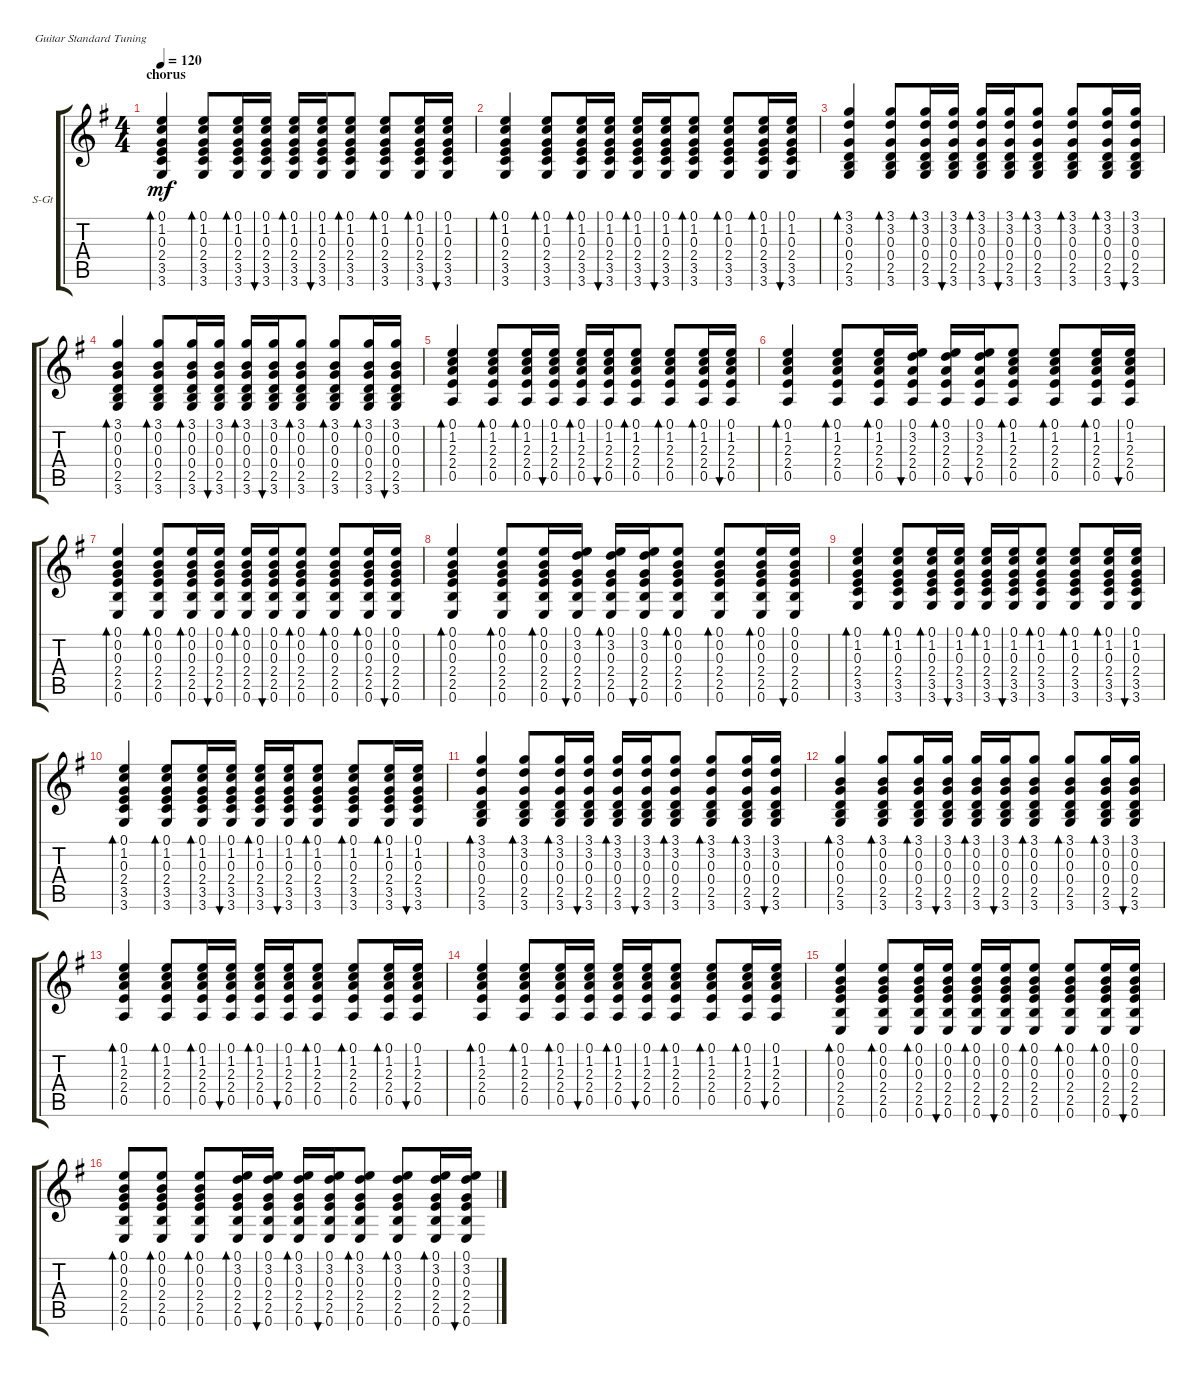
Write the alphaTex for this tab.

\defaultSystemsLayout 4
\bracketExtendMode groupsimilarinstruments
\firstSystemTrackNameOrientation horizontal
\otherSystemsTrackNameOrientation horizontal
\track ("Steel Guitar" "S-Gt") {instrument acousticguitarsteel}
\staff {score tabs}
\tuning (E4 B3 G3 D3 A2 E2)
\ts (4 4)
\section ("" "chorus")
\tempo 120
\clef g2
\ks eminor
(3.5 2.4 0.3 1.2 0.1 3.6).4{bd 30 dy mf} (3.5 2.4 0.3 1.2 0.1 3.6).8{bd 30} (3.5 2.4 0.3 1.2 0.1 3.6).16{bd 30} (3.5 2.4 0.3 1.2 0.1 3.6).16{bu 30} (3.5 2.4 0.3 1.2 0.1 3.6).16{bd 30} (3.5 2.4 0.3 1.2 0.1 3.6).16{bu 30} (3.5 2.4 0.3 1.2 0.1 3.6).8{bd 30} (3.5 2.4 0.3 1.2 0.1 3.6).8{bd 30} (3.5 2.4 0.3 1.2 0.1 3.6).16{bd 30} (3.5 2.4 0.3 1.2 0.1 3.6).16{bu 30} |
(3.5 2.4 0.3 1.2 0.1 3.6).4{bd 30} (3.5 2.4 0.3 1.2 0.1 3.6).8{bd 30} (3.5 2.4 0.3 1.2 0.1 3.6).16{bd 30} (3.5 2.4 0.3 1.2 0.1 3.6).16{bu 30} (3.5 2.4 0.3 1.2 0.1 3.6).16{bd 30} (3.5 2.4 0.3 1.2 0.1 3.6).16{bu 30} (3.5 2.4 0.3 1.2 0.1 3.6).8{bd 30} (3.5 2.4 0.3 1.2 0.1 3.6).8{bd 30} (3.5 2.4 0.3 1.2 0.1 3.6).16{bd 30} (3.5 2.4 0.3 1.2 0.1 3.6).16{bu 30} |
(2.5 0.4 0.3 3.2 3.1 3.6).4{bd 30} (2.5 0.4 0.3 3.2 3.1 3.6).8{bd 30} (2.5 0.4 0.3 3.2 3.1 3.6).16{bd 30} (2.5 0.4 0.3 3.2 3.1 3.6).16{bu 30} (2.5 0.4 0.3 3.2 3.1 3.6).16{bd 30} (2.5 0.4 0.3 3.2 3.1 3.6).16{bu 30} (2.5 0.4 0.3 3.2 3.1 3.6).8{bd 30} (2.5 0.4 0.3 3.2 3.1 3.6).8{bd 30} (2.5 0.4 0.3 3.2 3.1 3.6).16{bd 30} (2.5 0.4 0.3 3.2 3.1 3.6).16{bu 30} |
(2.5 0.4 0.3 0.2 3.1 3.6).4{bd 30} (2.5 0.4 0.3 0.2 3.1 3.6).8{bd 30} (2.5 0.4 0.3 0.2 3.1 3.6).16{bd 30} (2.5 0.4 0.3 0.2 3.1 3.6).16{bu 30} (2.5 0.4 0.3 0.2 3.1 3.6).16{bd 30} (2.5 0.4 0.3 0.2 3.1 3.6).16{bu 30} (2.5 0.4 0.3 0.2 3.1 3.6).8{bd 30} (2.5 0.4 0.3 0.2 3.1 3.6).8{bd 30} (2.5 0.4 0.3 0.2 3.1 3.6).16{bd 30} (2.5 0.4 0.3 0.2 3.1 3.6).16{bu 30} |
(0.5 2.4 2.3 1.2 0.1).4{bd 30} (0.5 2.4 2.3 1.2 0.1).8{bd 30} (0.5 2.4 2.3 1.2 0.1).16{bd 30} (0.5 2.4 2.3 1.2 0.1).16{bu 30} (0.5 2.4 2.3 1.2 0.1).16{bd 30} (0.5 2.4 2.3 1.2 0.1).16{bu 30} (0.5 2.4 2.3 1.2 0.1).8{bd 30} (0.5 2.4 2.3 1.2 0.1).8{bd 30} (0.5 2.4 2.3 1.2 0.1).16{bd 30} (0.5 2.4 2.3 1.2 0.1).16{bu 30} |
(0.5 2.4 2.3 1.2 0.1).4{bd 30} (0.5 2.4 2.3 1.2 0.1).8{bd 30} (0.5 2.4 2.3 1.2 0.1).16{bd 30} (0.5 2.4 2.3 3.2 0.1).16{bu 30} (0.5 2.4 2.3 3.2 0.1).16{bd 30} (0.5 2.4 2.3 3.2 0.1).16{bu 30} (0.5 2.4 2.3 1.2 0.1).8{bd 30} (0.5 2.4 2.3 1.2 0.1).8{bd 30} (0.5 2.4 2.3 1.2 0.1).16{bd 30} (0.5 2.4 2.3 1.2 0.1).16{bu 30} |
(2.5 2.4 0.3 0.2 0.1 0.6).4{bd 30} (2.5 2.4 0.3 0.2 0.1 0.6).8{bd 30} (2.5 2.4 0.3 0.2 0.1 0.6).16{bd 30} (2.5 2.4 0.3 0.2 0.1 0.6).16{bu 30} (2.5 2.4 0.3 0.2 0.1 0.6).16{bd 30} (2.5 2.4 0.3 0.2 0.1 0.6).16{bu 30} (2.5 2.4 0.3 0.2 0.1 0.6).8{bd 30} (2.5 2.4 0.3 0.2 0.1 0.6).8{bd 30} (2.5 2.4 0.3 0.2 0.1 0.6).16{bd 30} (2.5 2.4 0.3 0.2 0.1 0.6).16{bu 30} |
(2.5 2.4 0.3 0.2 0.1 0.6).4{bd 30} (2.5 2.4 0.3 0.2 0.1 0.6).8{bd 30} (2.5 2.4 0.3 0.2 0.1 0.6).16{bd 30} (2.5 2.4 0.3 3.2 0.1 0.6).16{bu 30} (2.5 2.4 0.3 3.2 0.1 0.6).16{bd 30} (2.5 2.4 0.3 3.2 0.1 0.6).16{bu 30} (2.5 2.4 0.3 0.2 0.1 0.6).8{bd 30} (2.5 2.4 0.3 0.2 0.1 0.6).8{bd 30} (2.5 2.4 0.3 0.2 0.1 0.6).16{bd 30} (2.5 2.4 0.3 0.2 0.1 0.6).16{bu 30} |
(3.5 2.4 0.3 1.2 0.1 3.6).4{bd 30} (3.5 2.4 0.3 1.2 0.1 3.6).8{bd 30} (3.5 2.4 0.3 1.2 0.1 3.6).16{bd 30} (3.5 2.4 0.3 1.2 0.1 3.6).16{bu 30} (3.5 2.4 0.3 1.2 0.1 3.6).16{bd 30} (3.5 2.4 0.3 1.2 0.1 3.6).16{bu 30} (3.5 2.4 0.3 1.2 0.1 3.6).8{bd 30} (3.5 2.4 0.3 1.2 0.1 3.6).8{bd 30} (3.5 2.4 0.3 1.2 0.1 3.6).16{bd 30} (3.5 2.4 0.3 1.2 0.1 3.6).16{bu 30} |
(3.5 2.4 0.3 1.2 0.1 3.6).4{bd 30} (3.5 2.4 0.3 1.2 0.1 3.6).8{bd 30} (3.5 2.4 0.3 1.2 0.1 3.6).16{bd 30} (3.5 2.4 0.3 1.2 0.1 3.6).16{bu 30} (3.5 2.4 0.3 1.2 0.1 3.6).16{bd 30} (3.5 2.4 0.3 1.2 0.1 3.6).16{bu 30} (3.5 2.4 0.3 1.2 0.1 3.6).8{bd 30} (3.5 2.4 0.3 1.2 0.1 3.6).8{bd 30} (3.5 2.4 0.3 1.2 0.1 3.6).16{bd 30} (3.5 2.4 0.3 1.2 0.1 3.6).16{bu 30} |
(2.5 0.4 0.3 3.2 3.1 3.6).4{bd 30} (2.5 0.4 0.3 3.2 3.1 3.6).8{bd 30} (2.5 0.4 0.3 3.2 3.1 3.6).16{bd 30} (2.5 0.4 0.3 3.2 3.1 3.6).16{bu 30} (2.5 0.4 0.3 3.2 3.1 3.6).16{bd 30} (2.5 0.4 0.3 3.2 3.1 3.6).16{bu 30} (2.5 0.4 0.3 3.2 3.1 3.6).8{bd 30} (2.5 0.4 0.3 3.2 3.1 3.6).8{bd 30} (2.5 0.4 0.3 3.2 3.1 3.6).16{bd 30} (2.5 0.4 0.3 3.2 3.1 3.6).16{bu 30} |
(2.5 0.4 0.3 0.2 3.1 3.6).4{bd 30} (2.5 0.4 0.3 0.2 3.1 3.6).8{bd 30} (2.5 0.4 0.3 0.2 3.1 3.6).16{bd 30} (2.5 0.4 0.3 0.2 3.1 3.6).16{bu 30} (2.5 0.4 0.3 0.2 3.1 3.6).16{bd 30} (2.5 0.4 0.3 0.2 3.1 3.6).16{bu 30} (2.5 0.4 0.3 0.2 3.1 3.6).8{bd 30} (2.5 0.4 0.3 0.2 3.1 3.6).8{bd 30} (2.5 0.4 0.3 0.2 3.1 3.6).16{bd 30} (2.5 0.4 0.3 0.2 3.1 3.6).16{bu 30} |
(0.5 2.4 2.3 1.2 0.1).4{bd 30} (0.5 2.4 2.3 1.2 0.1).8{bd 30} (0.5 2.4 2.3 1.2 0.1).16{bd 30} (0.5 2.4 2.3 1.2 0.1).16{bu 30} (0.5 2.4 2.3 1.2 0.1).16{bd 30} (0.5 2.4 2.3 1.2 0.1).16{bu 30} (0.5 2.4 2.3 1.2 0.1).8{bd 30} (0.5 2.4 2.3 1.2 0.1).8{bd 30} (0.5 2.4 2.3 1.2 0.1).16{bd 30} (0.5 2.4 2.3 1.2 0.1).16{bu 30} |
(0.5 2.4 2.3 1.2 0.1).4{bd 30} (0.5 2.4 2.3 1.2 0.1).8{bd 30} (0.5 2.4 2.3 1.2 0.1).16{bd 30} (0.5 2.4 2.3 1.2 0.1).16{bu 30} (0.5 2.4 2.3 1.2 0.1).16{bd 30} (0.5 2.4 2.3 1.2 0.1).16{bu 30} (0.5 2.4 2.3 1.2 0.1).8{bd 30} (0.5 2.4 2.3 1.2 0.1).8{bd 30} (0.5 2.4 2.3 1.2 0.1).16{bd 30} (0.5 2.4 2.3 1.2 0.1).16{bu 30} |
(2.5 2.4 0.3 0.2 0.1 0.6).4{bd 30} (2.5 2.4 0.3 0.2 0.1 0.6).8{bd 30} (2.5 2.4 0.3 0.2 0.1 0.6).16{bd 30} (2.5 2.4 0.3 0.2 0.1 0.6).16{bu 30} (2.5 2.4 0.3 0.2 0.1 0.6).16{bd 30} (2.5 2.4 0.3 0.2 0.1 0.6).16{bu 30} (2.5 2.4 0.3 0.2 0.1 0.6).8{bd 30} (2.5 2.4 0.3 0.2 0.1 0.6).8{bd 30} (2.5 2.4 0.3 0.2 0.1 0.6).16{bd 30} (2.5 2.4 0.3 0.2 0.1 0.6).16{bu 30} |
(2.5 2.4 0.3 0.2 0.1 0.6).8{bd 30} (2.5 2.4 0.3 0.2 0.1 0.6).8{bd 30} (2.5 2.4 0.3 0.2 0.1 0.6).8{bd 30} (2.5 2.4 0.3 3.2 0.1 0.6).16{bd 30} (2.5 2.4 0.3 3.2 0.1 0.6).16{bu 30} (2.5 2.4 0.3 3.2 0.1 0.6).16{bd 30} (2.5 2.4 0.3 3.2 0.1 0.6).16{bu 30} (2.5 2.4 0.3 3.2 0.1 0.6).8{bd 30} (2.5 2.4 0.3 3.2 0.1 0.6).8{bd 30} (2.5 2.4 0.3 3.2 0.1 0.6).16{bd 30} (2.5 2.4 0.3 3.2 0.1 0.6).16{bu 30}
